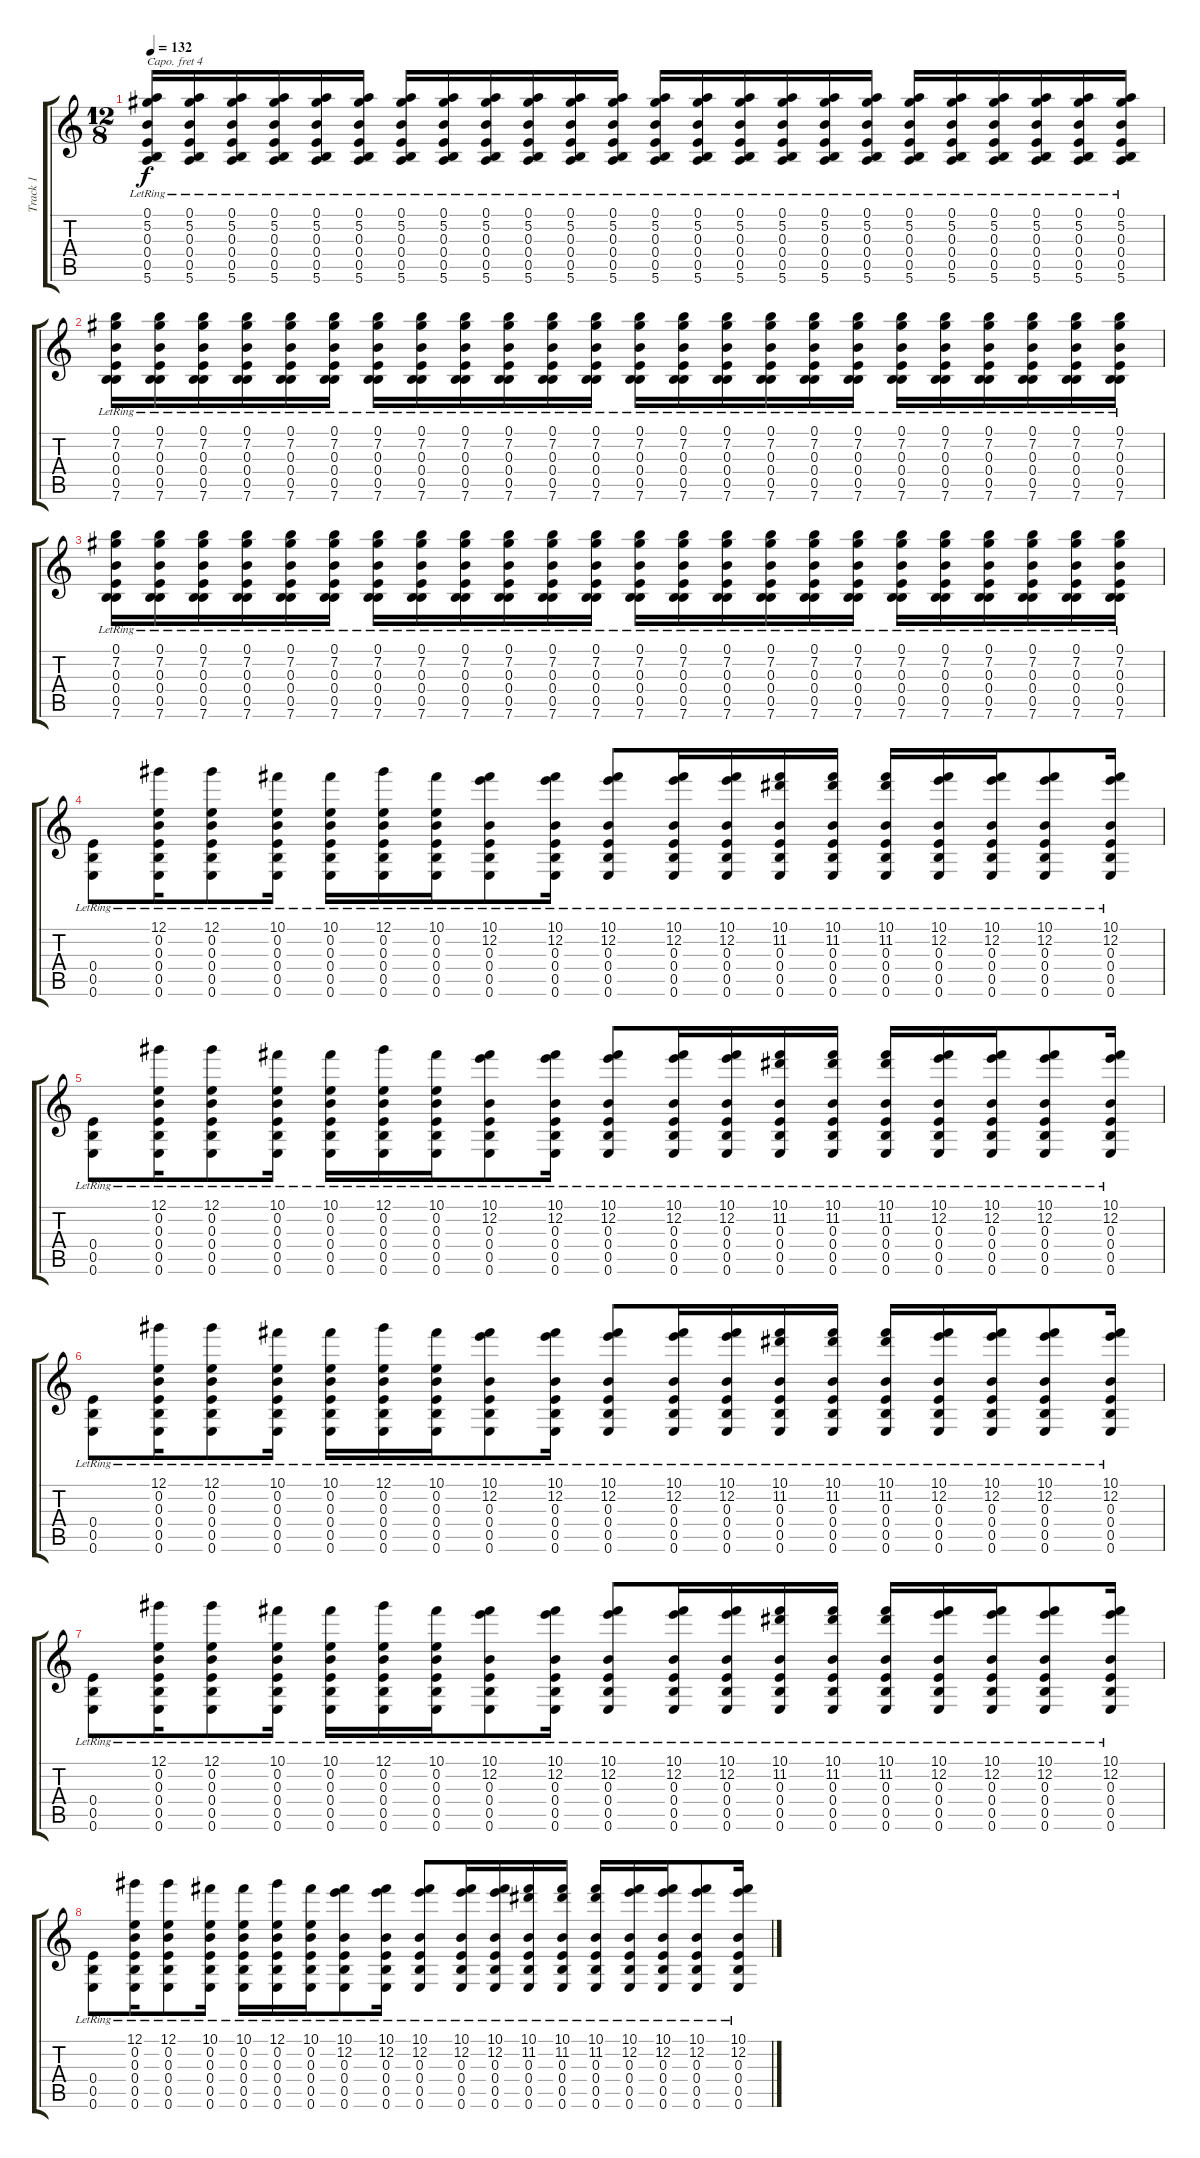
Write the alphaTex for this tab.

\track ("Track 1" "Track 1") {instrument acousticguitarsteel}
\staff {score tabs}
\capo 4
\tuning (E4 C4 G3 C3 G2 C2) {hide}
\ts (12 8)
\tempo 132
\clef g2
\ks c
(0.1{lr} 5.2{lr} 0.3{lr} 0.4{lr} 0.5{lr} 5.6{lr}).16{dy f} (0.1{lr} 5.2{lr} 0.3{lr} 0.4{lr} 0.5{lr} 5.6{lr}).16 (0.1{lr} 5.2{lr} 0.3{lr} 0.4{lr} 0.5{lr} 5.6{lr}).16 (0.1{lr} 5.2{lr} 0.3{lr} 0.4{lr} 0.5{lr} 5.6{lr}).16 (0.1{lr} 5.2{lr} 0.3{lr} 0.4{lr} 0.5{lr} 5.6{lr}).16 (0.1{lr} 5.2{lr} 0.3{lr} 0.4{lr} 0.5{lr} 5.6{lr}).16 (0.1{lr} 5.2{lr} 0.3{lr} 0.4{lr} 0.5{lr} 5.6{lr}).16 (0.1{lr} 5.2{lr} 0.3{lr} 0.4{lr} 0.5{lr} 5.6{lr}).16 (0.1{lr} 5.2{lr} 0.3{lr} 0.4{lr} 0.5{lr} 5.6{lr}).16 (0.1{lr} 5.2{lr} 0.3{lr} 0.4{lr} 0.5{lr} 5.6{lr}).16 (0.1{lr} 5.2{lr} 0.3{lr} 0.4{lr} 0.5{lr} 5.6{lr}).16 (0.1{lr} 5.2{lr} 0.3{lr} 0.4{lr} 0.5{lr} 5.6{lr}).16 (0.1{lr} 5.2{lr} 0.3{lr} 0.4{lr} 0.5{lr} 5.6{lr}).16 (0.1{lr} 5.2{lr} 0.3{lr} 0.4{lr} 0.5{lr} 5.6{lr}).16 (0.1{lr} 5.2{lr} 0.3{lr} 0.4{lr} 0.5{lr} 5.6{lr}).16 (0.1{lr} 5.2{lr} 0.3{lr} 0.4{lr} 0.5{lr} 5.6{lr}).16 (0.1{lr} 5.2{lr} 0.3{lr} 0.4{lr} 0.5{lr} 5.6{lr}).16 (0.1{lr} 5.2{lr} 0.3{lr} 0.4{lr} 0.5{lr} 5.6{lr}).16 (0.1{lr} 5.2{lr} 0.3{lr} 0.4{lr} 0.5{lr} 5.6{lr}).16 (0.1{lr} 5.2{lr} 0.3{lr} 0.4{lr} 0.5{lr} 5.6{lr}).16 (0.1{lr} 5.2{lr} 0.3{lr} 0.4{lr} 0.5{lr} 5.6{lr}).16 (0.1{lr} 5.2{lr} 0.3{lr} 0.4{lr} 0.5{lr} 5.6{lr}).16 (0.1{lr} 5.2{lr} 0.3{lr} 0.4{lr} 0.5{lr} 5.6{lr}).16 (0.1{lr} 5.2{lr} 0.3{lr} 0.4{lr} 0.5{lr} 5.6{lr}).16 |
(0.1{lr} 7.2{lr} 0.3{lr} 0.4{lr} 0.5{lr} 7.6{lr}).16 (0.1{lr} 7.2{lr} 0.3{lr} 0.4{lr} 0.5{lr} 7.6{lr}).16 (0.1{lr} 7.2{lr} 0.3{lr} 0.4{lr} 0.5{lr} 7.6{lr}).16 (0.1{lr} 7.2{lr} 0.3{lr} 0.4{lr} 0.5{lr} 7.6{lr}).16 (0.1{lr} 7.2{lr} 0.3{lr} 0.4{lr} 0.5{lr} 7.6{lr}).16 (0.1{lr} 7.2{lr} 0.3{lr} 0.4{lr} 0.5{lr} 7.6{lr}).16 (0.1{lr} 7.2{lr} 0.3{lr} 0.4{lr} 0.5{lr} 7.6{lr}).16 (0.1{lr} 7.2{lr} 0.3{lr} 0.4{lr} 0.5{lr} 7.6{lr}).16 (0.1{lr} 7.2{lr} 0.3{lr} 0.4{lr} 0.5{lr} 7.6{lr}).16 (0.1{lr} 7.2{lr} 0.3{lr} 0.4{lr} 0.5{lr} 7.6{lr}).16 (0.1{lr} 7.2{lr} 0.3{lr} 0.4{lr} 0.5{lr} 7.6{lr}).16 (0.1{lr} 7.2{lr} 0.3{lr} 0.4{lr} 0.5{lr} 7.6{lr}).16 (0.1{lr} 7.2{lr} 0.3{lr} 0.4{lr} 0.5{lr} 7.6{lr}).16 (0.1{lr} 7.2{lr} 0.3{lr} 0.4{lr} 0.5{lr} 7.6{lr}).16 (0.1{lr} 7.2{lr} 0.3{lr} 0.4{lr} 0.5{lr} 7.6{lr}).16 (0.1{lr} 7.2{lr} 0.3{lr} 0.4{lr} 0.5{lr} 7.6{lr}).16 (0.1{lr} 7.2{lr} 0.3{lr} 0.4{lr} 0.5{lr} 7.6{lr}).16 (0.1{lr} 7.2{lr} 0.3{lr} 0.4{lr} 0.5{lr} 7.6{lr}).16 (0.1{lr} 7.2{lr} 0.3{lr} 0.4{lr} 0.5{lr} 7.6{lr}).16 (0.1{lr} 7.2{lr} 0.3{lr} 0.4{lr} 0.5{lr} 7.6{lr}).16 (0.1{lr} 7.2{lr} 0.3{lr} 0.4{lr} 0.5{lr} 7.6{lr}).16 (0.1{lr} 7.2{lr} 0.3{lr} 0.4{lr} 0.5{lr} 7.6{lr}).16 (0.1{lr} 7.2{lr} 0.3{lr} 0.4{lr} 0.5{lr} 7.6{lr}).16 (0.1{lr} 7.2{lr} 0.3{lr} 0.4{lr} 0.5{lr} 7.6{lr}).16 |
(0.1{lr} 7.2{lr} 0.3{lr} 0.4{lr} 0.5{lr} 7.6{lr}).16 (0.1{lr} 7.2{lr} 0.3{lr} 0.4{lr} 0.5{lr} 7.6{lr}).16 (0.1{lr} 7.2{lr} 0.3{lr} 0.4{lr} 0.5{lr} 7.6{lr}).16 (0.1{lr} 7.2{lr} 0.3{lr} 0.4{lr} 0.5{lr} 7.6{lr}).16 (0.1{lr} 7.2{lr} 0.3{lr} 0.4{lr} 0.5{lr} 7.6{lr}).16 (0.1{lr} 7.2{lr} 0.3{lr} 0.4{lr} 0.5{lr} 7.6{lr}).16 (0.1{lr} 7.2{lr} 0.3{lr} 0.4{lr} 0.5{lr} 7.6{lr}).16 (0.1{lr} 7.2{lr} 0.3{lr} 0.4{lr} 0.5{lr} 7.6{lr}).16 (0.1{lr} 7.2{lr} 0.3{lr} 0.4{lr} 0.5{lr} 7.6{lr}).16 (0.1{lr} 7.2{lr} 0.3{lr} 0.4{lr} 0.5{lr} 7.6{lr}).16 (0.1{lr} 7.2{lr} 0.3{lr} 0.4{lr} 0.5{lr} 7.6{lr}).16 (0.1{lr} 7.2{lr} 0.3{lr} 0.4{lr} 0.5{lr} 7.6{lr}).16 (0.1{lr} 7.2{lr} 0.3{lr} 0.4{lr} 0.5{lr} 7.6{lr}).16 (0.1{lr} 7.2{lr} 0.3{lr} 0.4{lr} 0.5{lr} 7.6{lr}).16 (0.1{lr} 7.2{lr} 0.3{lr} 0.4{lr} 0.5{lr} 7.6{lr}).16 (0.1{lr} 7.2{lr} 0.3{lr} 0.4{lr} 0.5{lr} 7.6{lr}).16 (0.1{lr} 7.2{lr} 0.3{lr} 0.4{lr} 0.5{lr} 7.6{lr}).16 (0.1{lr} 7.2{lr} 0.3{lr} 0.4{lr} 0.5{lr} 7.6{lr}).16 (0.1{lr} 7.2{lr} 0.3{lr} 0.4{lr} 0.5{lr} 7.6{lr}).16 (0.1{lr} 7.2{lr} 0.3{lr} 0.4{lr} 0.5{lr} 7.6{lr}).16 (0.1{lr} 7.2{lr} 0.3{lr} 0.4{lr} 0.5{lr} 7.6{lr}).16 (0.1{lr} 7.2{lr} 0.3{lr} 0.4{lr} 0.5{lr} 7.6{lr}).16 (0.1{lr} 7.2{lr} 0.3{lr} 0.4{lr} 0.5{lr} 7.6{lr}).16 (0.1{lr} 7.2{lr} 0.3{lr} 0.4{lr} 0.5{lr} 7.6{lr}).16 |
(0.4{lr} 0.5{lr} 0.6{lr}).8 (12.1{lr} 0.2{lr} 0.3{lr} 0.4{lr} 0.5{lr} 0.6{lr}).16 (12.1{lr} 0.2{lr} 0.3{lr} 0.4{lr} 0.5{lr} 0.6{lr}).8 (10.1{lr} 0.2{lr} 0.3{lr} 0.4{lr} 0.5{lr} 0.6{lr}).16 (10.1{lr} 0.2{lr} 0.3{lr} 0.4{lr} 0.5{lr} 0.6{lr}).16 (12.1{lr} 0.2{lr} 0.3{lr} 0.4{lr} 0.5{lr} 0.6{lr}).16 (10.1{lr} 0.2{lr} 0.3{lr} 0.4{lr} 0.5{lr} 0.6{lr}).16 (10.1{lr} 12.2{lr} 0.3{lr} 0.4{lr} 0.5{lr} 0.6{lr}).8 (10.1{lr} 12.2{lr} 0.3{lr} 0.4{lr} 0.5{lr} 0.6{lr}).16 (10.1{lr} 12.2{lr} 0.3{lr} 0.4{lr} 0.5{lr} 0.6{lr}).8 (10.1{lr} 12.2{lr} 0.3{lr} 0.4{lr} 0.5{lr} 0.6{lr}).16 (10.1{lr} 12.2{lr} 0.3{lr} 0.4{lr} 0.5{lr} 0.6{lr}).16 (10.1{lr} 11.2{lr} 0.3{lr} 0.4{lr} 0.5{lr} 0.6{lr}).16 (10.1{lr} 11.2{lr} 0.3{lr} 0.4{lr} 0.5{lr} 0.6{lr}).16 (10.1{lr} 11.2{lr} 0.3{lr} 0.4{lr} 0.5{lr} 0.6{lr}).16 (10.1{lr} 12.2{lr} 0.3{lr} 0.4{lr} 0.5{lr} 0.6{lr}).16 (10.1{lr} 12.2{lr} 0.3{lr} 0.4{lr} 0.5{lr} 0.6{lr}).16 (10.1{lr} 12.2{lr} 0.3{lr} 0.4{lr} 0.5{lr} 0.6{lr}).8 (10.1{lr} 12.2{lr} 0.3{lr} 0.4{lr} 0.5{lr} 0.6{lr}).16 |
(0.4{lr} 0.5{lr} 0.6{lr}).8 (12.1{lr} 0.2{lr} 0.3{lr} 0.4{lr} 0.5{lr} 0.6{lr}).16 (12.1{lr} 0.2{lr} 0.3{lr} 0.4{lr} 0.5{lr} 0.6{lr}).8 (10.1{lr} 0.2{lr} 0.3{lr} 0.4{lr} 0.5{lr} 0.6{lr}).16 (10.1{lr} 0.2{lr} 0.3{lr} 0.4{lr} 0.5{lr} 0.6{lr}).16 (12.1{lr} 0.2{lr} 0.3{lr} 0.4{lr} 0.5{lr} 0.6{lr}).16 (10.1{lr} 0.2{lr} 0.3{lr} 0.4{lr} 0.5{lr} 0.6{lr}).16 (10.1{lr} 12.2{lr} 0.3{lr} 0.4{lr} 0.5{lr} 0.6{lr}).8 (10.1{lr} 12.2{lr} 0.3{lr} 0.4{lr} 0.5{lr} 0.6{lr}).16 (10.1{lr} 12.2{lr} 0.3{lr} 0.4{lr} 0.5{lr} 0.6{lr}).8 (10.1{lr} 12.2{lr} 0.3{lr} 0.4{lr} 0.5{lr} 0.6{lr}).16 (10.1{lr} 12.2{lr} 0.3{lr} 0.4{lr} 0.5{lr} 0.6{lr}).16 (10.1{lr} 11.2{lr} 0.3{lr} 0.4{lr} 0.5{lr} 0.6{lr}).16 (10.1{lr} 11.2{lr} 0.3{lr} 0.4{lr} 0.5{lr} 0.6{lr}).16 (10.1{lr} 11.2{lr} 0.3{lr} 0.4{lr} 0.5{lr} 0.6{lr}).16 (10.1{lr} 12.2{lr} 0.3{lr} 0.4{lr} 0.5{lr} 0.6{lr}).16 (10.1{lr} 12.2{lr} 0.3{lr} 0.4{lr} 0.5{lr} 0.6{lr}).16 (10.1{lr} 12.2{lr} 0.3{lr} 0.4{lr} 0.5{lr} 0.6{lr}).8 (10.1{lr} 12.2{lr} 0.3{lr} 0.4{lr} 0.5{lr} 0.6{lr}).16 |
(0.4{lr} 0.5{lr} 0.6{lr}).8 (12.1{lr} 0.2{lr} 0.3{lr} 0.4{lr} 0.5{lr} 0.6{lr}).16 (12.1{lr} 0.2{lr} 0.3{lr} 0.4{lr} 0.5{lr} 0.6{lr}).8 (10.1{lr} 0.2{lr} 0.3{lr} 0.4{lr} 0.5{lr} 0.6{lr}).16 (10.1{lr} 0.2{lr} 0.3{lr} 0.4{lr} 0.5{lr} 0.6{lr}).16 (12.1{lr} 0.2{lr} 0.3{lr} 0.4{lr} 0.5{lr} 0.6{lr}).16 (10.1{lr} 0.2{lr} 0.3{lr} 0.4{lr} 0.5{lr} 0.6{lr}).16 (10.1{lr} 12.2{lr} 0.3{lr} 0.4{lr} 0.5{lr} 0.6{lr}).8 (10.1{lr} 12.2{lr} 0.3{lr} 0.4{lr} 0.5{lr} 0.6{lr}).16 (10.1{lr} 12.2{lr} 0.3{lr} 0.4{lr} 0.5{lr} 0.6{lr}).8 (10.1{lr} 12.2{lr} 0.3{lr} 0.4{lr} 0.5{lr} 0.6{lr}).16 (10.1{lr} 12.2{lr} 0.3{lr} 0.4{lr} 0.5{lr} 0.6{lr}).16 (10.1{lr} 11.2{lr} 0.3{lr} 0.4{lr} 0.5{lr} 0.6{lr}).16 (10.1{lr} 11.2{lr} 0.3{lr} 0.4{lr} 0.5{lr} 0.6{lr}).16 (10.1{lr} 11.2{lr} 0.3{lr} 0.4{lr} 0.5{lr} 0.6{lr}).16 (10.1{lr} 12.2{lr} 0.3{lr} 0.4{lr} 0.5{lr} 0.6{lr}).16 (10.1{lr} 12.2{lr} 0.3{lr} 0.4{lr} 0.5{lr} 0.6{lr}).16 (10.1{lr} 12.2{lr} 0.3{lr} 0.4{lr} 0.5{lr} 0.6{lr}).8 (10.1{lr} 12.2{lr} 0.3{lr} 0.4{lr} 0.5{lr} 0.6{lr}).16 |
(0.4{lr} 0.5{lr} 0.6{lr}).8 (12.1{lr} 0.2{lr} 0.3{lr} 0.4{lr} 0.5{lr} 0.6{lr}).16 (12.1{lr} 0.2{lr} 0.3{lr} 0.4{lr} 0.5{lr} 0.6{lr}).8 (10.1{lr} 0.2{lr} 0.3{lr} 0.4{lr} 0.5{lr} 0.6{lr}).16 (10.1{lr} 0.2{lr} 0.3{lr} 0.4{lr} 0.5{lr} 0.6{lr}).16 (12.1{lr} 0.2{lr} 0.3{lr} 0.4{lr} 0.5{lr} 0.6{lr}).16 (10.1{lr} 0.2{lr} 0.3{lr} 0.4{lr} 0.5{lr} 0.6{lr}).16 (10.1{lr} 12.2{lr} 0.3{lr} 0.4{lr} 0.5{lr} 0.6{lr}).8 (10.1{lr} 12.2{lr} 0.3{lr} 0.4{lr} 0.5{lr} 0.6{lr}).16 (10.1{lr} 12.2{lr} 0.3{lr} 0.4{lr} 0.5{lr} 0.6{lr}).8 (10.1{lr} 12.2{lr} 0.3{lr} 0.4{lr} 0.5{lr} 0.6{lr}).16 (10.1{lr} 12.2{lr} 0.3{lr} 0.4{lr} 0.5{lr} 0.6{lr}).16 (10.1{lr} 11.2{lr} 0.3{lr} 0.4{lr} 0.5{lr} 0.6{lr}).16 (10.1{lr} 11.2{lr} 0.3{lr} 0.4{lr} 0.5{lr} 0.6{lr}).16 (10.1{lr} 11.2{lr} 0.3{lr} 0.4{lr} 0.5{lr} 0.6{lr}).16 (10.1{lr} 12.2{lr} 0.3{lr} 0.4{lr} 0.5{lr} 0.6{lr}).16 (10.1{lr} 12.2{lr} 0.3{lr} 0.4{lr} 0.5{lr} 0.6{lr}).16 (10.1{lr} 12.2{lr} 0.3{lr} 0.4{lr} 0.5{lr} 0.6{lr}).8 (10.1{lr} 12.2{lr} 0.3{lr} 0.4{lr} 0.5{lr} 0.6{lr}).16 |
(0.4{lr} 0.5{lr} 0.6{lr}).8 (12.1{lr} 0.2{lr} 0.3{lr} 0.4{lr} 0.5{lr} 0.6{lr}).16 (12.1{lr} 0.2{lr} 0.3{lr} 0.4{lr} 0.5{lr} 0.6{lr}).8 (10.1{lr} 0.2{lr} 0.3{lr} 0.4{lr} 0.5{lr} 0.6{lr}).16 (10.1{lr} 0.2{lr} 0.3{lr} 0.4{lr} 0.5{lr} 0.6{lr}).16 (12.1{lr} 0.2{lr} 0.3{lr} 0.4{lr} 0.5{lr} 0.6{lr}).16 (10.1{lr} 0.2{lr} 0.3{lr} 0.4{lr} 0.5{lr} 0.6{lr}).16 (10.1{lr} 12.2{lr} 0.3{lr} 0.4{lr} 0.5{lr} 0.6{lr}).8 (10.1{lr} 12.2{lr} 0.3{lr} 0.4{lr} 0.5{lr} 0.6{lr}).16 (10.1{lr} 12.2{lr} 0.3{lr} 0.4{lr} 0.5{lr} 0.6{lr}).8 (10.1{lr} 12.2{lr} 0.3{lr} 0.4{lr} 0.5{lr} 0.6{lr}).16 (10.1{lr} 12.2{lr} 0.3{lr} 0.4{lr} 0.5{lr} 0.6{lr}).16 (10.1{lr} 11.2{lr} 0.3{lr} 0.4{lr} 0.5{lr} 0.6{lr}).16 (10.1{lr} 11.2{lr} 0.3{lr} 0.4{lr} 0.5{lr} 0.6{lr}).16 (10.1{lr} 11.2{lr} 0.3{lr} 0.4{lr} 0.5{lr} 0.6{lr}).16 (10.1{lr} 12.2{lr} 0.3{lr} 0.4{lr} 0.5{lr} 0.6{lr}).16 (10.1{lr} 12.2{lr} 0.3{lr} 0.4{lr} 0.5{lr} 0.6{lr}).16 (10.1{lr} 12.2{lr} 0.3{lr} 0.4{lr} 0.5{lr} 0.6{lr}).8 (10.1{lr} 12.2{lr} 0.3{lr} 0.4{lr} 0.5{lr} 0.6{lr}).16
